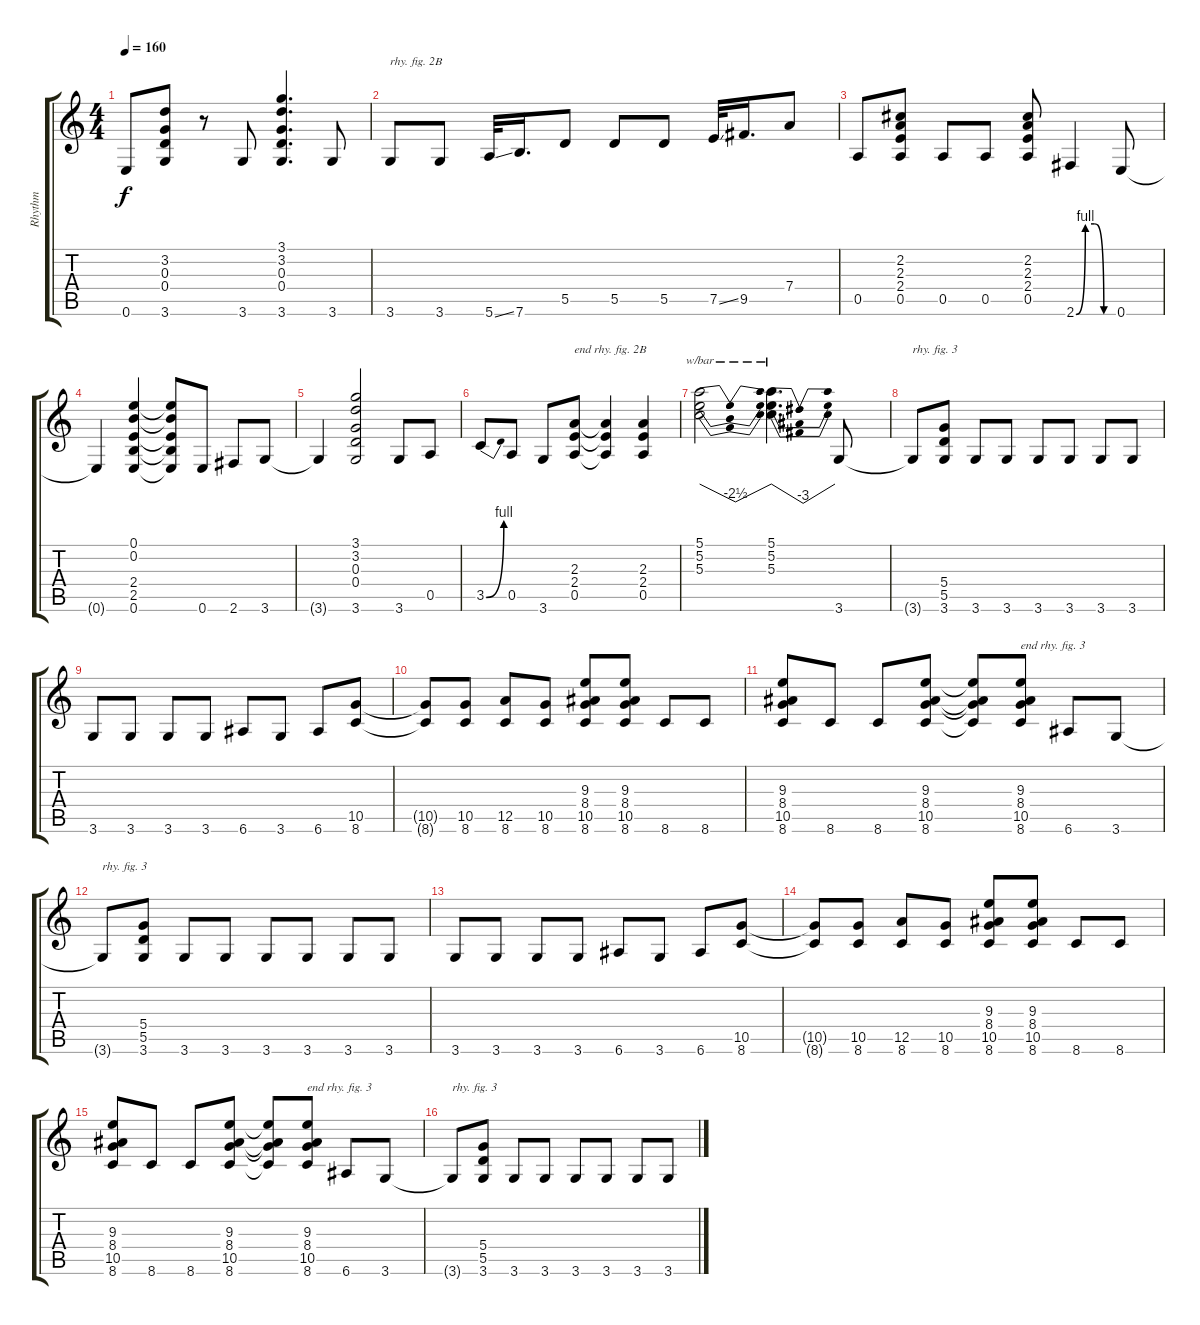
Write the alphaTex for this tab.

\track ("Rhythm" "Rhythm") {instrument overdrivenguitar}
\staff {score tabs}
\tuning (E4 B3 G3 D3 A2 E2) {hide}
\ts (4 4)
\tempo 160
\clef g2
\ks c
0.6.8{dy f} (3.2 0.3 0.4 3.6).8 r.8 3.6.8 (3.1 3.2 0.3 0.4 3.6).4{d} 3.6.8 |
3.6.8{txt "rhy. fig. 2B"} 3.6.8 5.6{ss}.32 7.6.16{d} 5.5.8 5.5.8 5.5.8 7.5{ss}.32 9.5.16{d} 7.4.8 |
0.5.8 (2.2 2.3 2.4 0.5).8 0.5.8 0.5.8 (2.2 2.3 2.4 0.5).8 2.6{be (custom 0 0 15 4 30 4 45 0 60 0)}.4 0.6.8 |
0.6{t}.4 (0.1 0.2 2.4 2.5 0.6).4 (0.1{t} 0.2{t} 2.4{t} 2.5{t} 0.6{t}).8 0.6.8 2.6.8 3.6.8 |
3.6{t}.4 (3.1 3.2 0.3 0.4 3.6).2 3.6.8 0.5.8 |
3.5{be (bend 0 0 60 4)}.8 0.5.8 3.6.8 (2.3 2.4 0.5).8{txt "end rhy. fig. 2B"} (2.3{t} 2.4{t} 0.5{t}).4 (2.3 2.4 0.5).4 |
(5.1 5.2 5.3).2{tbe (dip default 0 0 30 -10 60 0)} (5.1 5.2 5.3).4{d tbe (dip default 0 0 30 -12 60 0)} 3.6.8 |
3.6{t}.8{txt "rhy. fig. 3"} (5.4 5.5 3.6).8 3.6.8 3.6.8 3.6.8 3.6.8 3.6.8 3.6.8 |
3.6.8 3.6.8 3.6.8 3.6.8 6.6.8 3.6.8 6.6.8 (10.5 8.6).8 |
(10.5{t} 8.6{t}).8 (10.5 8.6).8 (12.5 8.6).8 (10.5 8.6).8 (9.3 8.4 10.5 8.6).8 (9.3 8.4 10.5 8.6).8 8.6.8 8.6.8 |
(9.3 8.4 10.5 8.6).8 8.6.8 8.6.8 (9.3 8.4 10.5 8.6).8 (9.3{t} 8.4{t} 10.5{t} 8.6{t}).8 (9.3 8.4 10.5 8.6).8{txt "end rhy. fig. 3"} 6.6.8 3.6.8 |
3.6{t}.8{txt "rhy. fig. 3"} (5.4 5.5 3.6).8 3.6.8 3.6.8 3.6.8 3.6.8 3.6.8 3.6.8 |
3.6.8 3.6.8 3.6.8 3.6.8 6.6.8 3.6.8 6.6.8 (10.5 8.6).8 |
(10.5{t} 8.6{t}).8 (10.5 8.6).8 (12.5 8.6).8 (10.5 8.6).8 (9.3 8.4 10.5 8.6).8 (9.3 8.4 10.5 8.6).8 8.6.8 8.6.8 |
(9.3 8.4 10.5 8.6).8 8.6.8 8.6.8 (9.3 8.4 10.5 8.6).8 (9.3{t} 8.4{t} 10.5{t} 8.6{t}).8 (9.3 8.4 10.5 8.6).8{txt "end rhy. fig. 3"} 6.6.8 3.6.8 |
3.6{t}.8{txt "rhy. fig. 3"} (5.4 5.5 3.6).8 3.6.8 3.6.8 3.6.8 3.6.8 3.6.8 3.6.8
